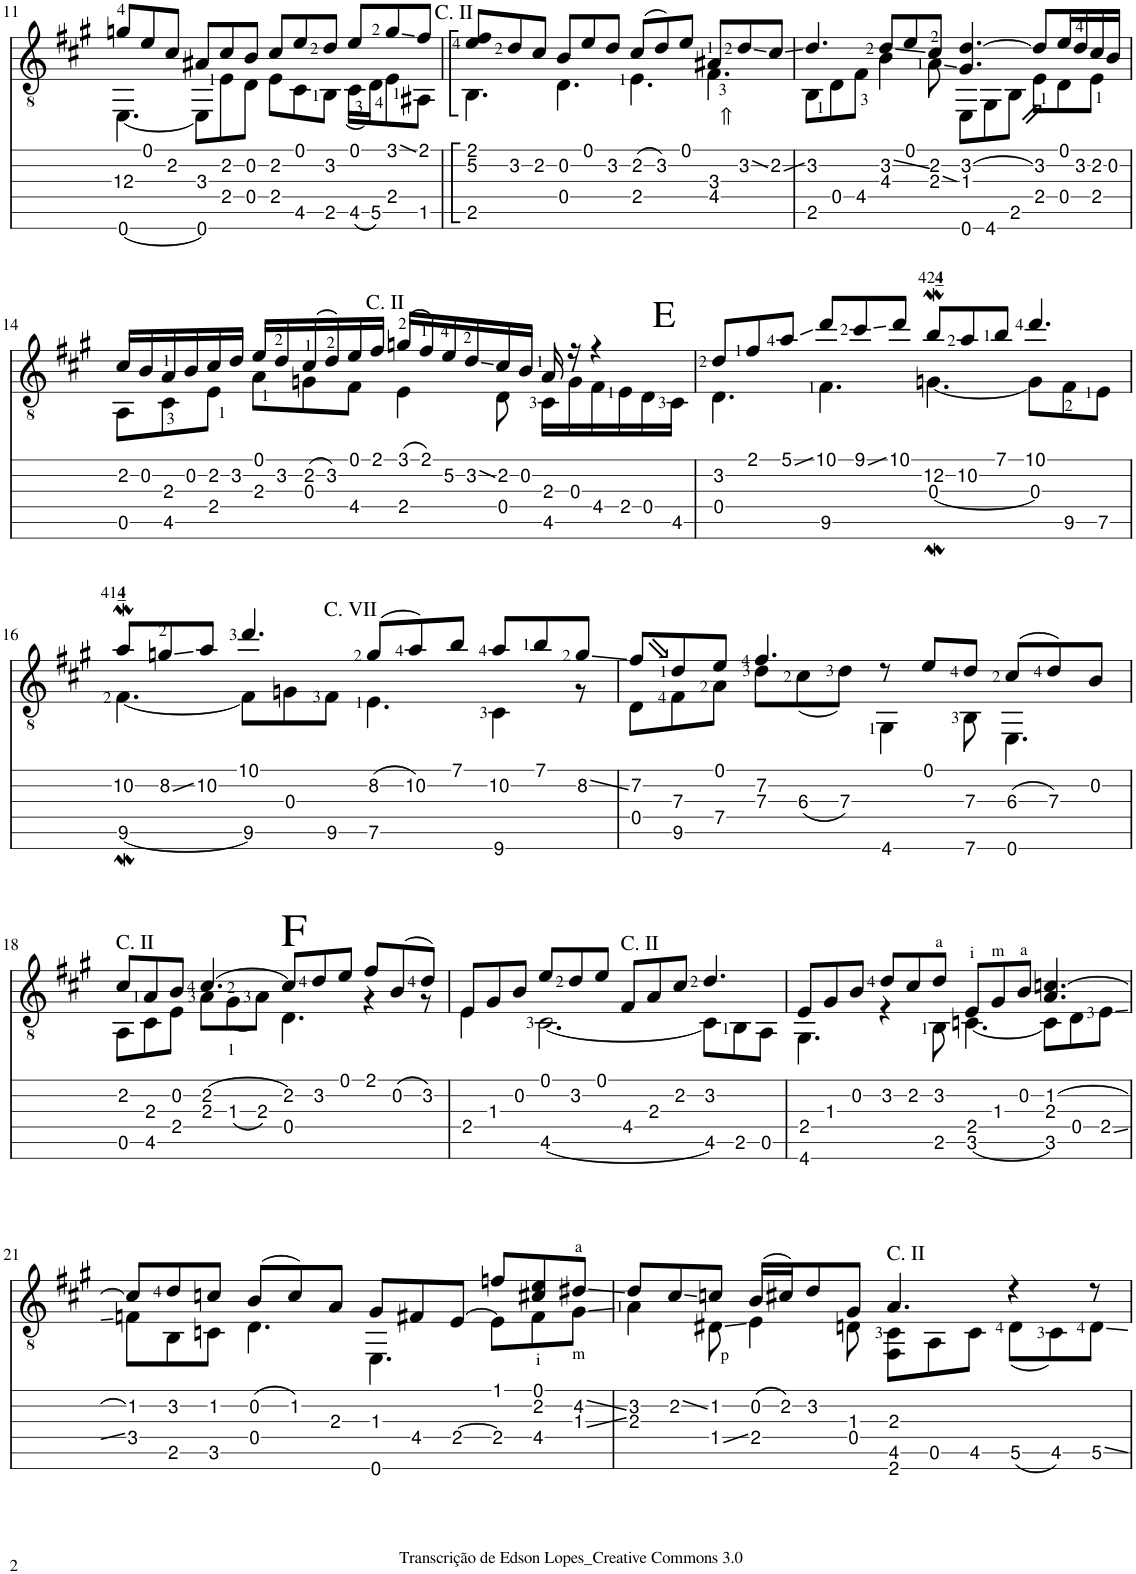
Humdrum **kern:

**kern	**kern
*part1	*part1
*staff2	*staff1
*I"Guitar	*
*I'Guit.	*
!!LO:PB:g=z
*	*clefGv2
*k[f#c#g#]	*k[f#c#g#]
*M12/8	*M12/8
=11	=11
*^	*^
8gL	[4.EE	8gn/L	[4.EE\
8e	.	8e/	.
8c#J	.	8c#/J	.
8A#L	8EEL]	8A#X/L	8EE\L]
8c#	8E	8c#/	8E\
8BJ	8DJ	8B/J	8D\J
8c#L	8EL	8c#/L	8E\L
8e	8C#	8e/	8C#\
8dJ	8BBJ	8d/J	8BB\J
8eL	16C#LL	8e/L	(16C#\LL
.	16DJ	.	16D\J)
8g	8E	8g/	8E\
8f#J	8AA#J	8f#/J	8AA#X\J
=12	=12	=12	=12
!	!	!LO:TX:a:t=C. II	!
8e\ 8f#\L	4.BB	8e/ 8f#/L	4.BB\
8d	.	8d/	.
8c#J	.	8c#/J	.
8BL	4.D	8B/L	4.D\
8e	.	8e/	.
8dJ	.	8d/J	.
8c#L	4.E	(8c#/L	4.E\
8d	.	8d/)	.
8eJ	.	8e/J	.
!	!	!LO:TX:b:t=⇑	!
8A#L	4.F#	8A#X/L	4.F#\
8d	.	8d/	.
8c#J	.	8c#/J	.
=13	=13	=13	=13
4.d	8BBL	4.d/	8BB\L
.	8D	.	8D\
.	8F#J	.	8F#\J
8dL	4B	8d/L	4B\
8e	.	8e/	.
8c#J	8A	8c#/J	8A\
4.G# [4.d	8EEL	4.G#/ [4.d/	8EE\L
.	8GG#	.	8GG#\
!	!	!	!LO:TX:b:B:t=⇗
.	8BBJ	.	8BB\J
8dL]	8EL	8d/L]	8E\L
16eL	8D	16e/L	8D\
16d	.	16d/	.
16c#	8EJ	16c#/	8E\J
16BJJ	.	16B/JJ	.
!!LO:LB:g=z	!!
=14	=14	=14	=14
16c#LL	8AAL	16c#/LL	8AA\L
16B	.	16B/	.
16A	8C#	16A/	8C#\
16B	.	16B/	.
16c#	8EJ	16c#/	8E\J
16dJJ	.	16d/JJ	.
16eLL	8AL	16e/LL	8A\L
16d	.	16d/	.
16c#	8G	(16c#/	8Gn\
16d	.	16d/)	.
16e	8F#J	16e/	8F#\J
16f#JJ	.	16f#/JJ	.
!	!	!LO:TX:a:t=C. II	!
16gLL	4E	(16gn/LL	4E\
16f#	.	16f#/)	.
16e	.	16e/	.
16d	.	16d/	.
16c#	8D	16c#/	8D\
16BJJ	.	16B/JJ	.
16A	16C#LL	16A/	16C#\LL
16r	16G	16r	16G\
4r	16F#	4r	16F#\
.	16E	.	16E\
.	16D	.	16D\
.	16C#JJ	.	16C#\JJ
=15	=15	=15	=15
!	!	!LO:TX:a:t=E	!
8dL	4.D	8d/L	4.D\
8f#	.	8f#/	.
8aJ	.	8a/J	.
8ddL	4.F#	8dd/L	4.F#\
8cc#	.	8cc#/	.
8ddJ	.	8dd/J	.
!	!	!LO:TX:a:t=42	!
!	!	!LO:TX:a:B:t=4	!
8bWL	[4.G	8bW/L	[4.Gn\
8a	.	8a/	.
8bJ	.	8b/J	.
4.dd	8GL]	4.dd/	8G\L]
.	8F#	.	8F#\
.	8EJ	.	8E\J
!!LO:LB:g=z	!!
=16	=16	=16	=16
!	!	!LO:TX:a:t=41	!
!	!	!LO:TX:a:B:t=4	!
8awL	[4.F#	8aw/L	[4.F#\
8g	.	8gn/	.
8aJ	.	8a/J	.
4.dd	8F#L]	4.dd/	8F#\L]
.	8G	.	8Gn\
.	8F#J	.	8F#\J
!	!	!LO:TX:a:t=C. VII	!
8gL	4.E	(8g/L	4.E\
8a	.	8a/)	.
8bJ	.	8b/J	.
8aL	4C#	8a/L	4C#\
8b	.	8b/	.
8gJ	8r	8g/J	8r
=17	=17	=17	=17
!	!	!LO:TX:a:B:t=⇘	!
8f#L	8DL	8f#/L	8D\L
8d	8F#	8d/	8F#\
8eJ	8AJ	8e/J	8A\J
4.f#	8dL	4.f#/	8d\L
.	8c#	.	(8c#\
.	8dJ	.	8d\J)
8r	4GG#	8r	4GG#\
8eL	.	8e/L	.
8dJ	8BB	8d/J	8BB\
8c#L	4.EE	(8c#/L	4.EE\
8d	.	8d/)	.
8BJ	.	8B/J	.
!!LO:LB:g=z	!!
=18	=18	=18	=18
!	!	!LO:TX:a:t=C. II	!
8c#L	8AAL	8c#/L	8AA\L
8A	8C#	8A/	8C#\
8BJ	8EJ	8B/J	8E\J
[4.c#	8AL	[4.c#/	8A\L
.	8G#	.	(8G#\
.	8AJ	.	8A\J)
!	!	!LO:TX:a:t=F	!
8c#L]	4.D	8c#/L]	4.D\
8d	.	8d/	.
8eJ	.	8e/J	.
8f#L	4r	8f#/L	4r
8B	.	(8B/	.
8dJ	8r	8d/J)	8r
=19	=19	=19	=19
8EL	4.E	8E/L	4.E\
8G#	.	8G#/	.
8BJ	.	8B/J	.
8eL	[2.C#	8e/L	[2.C#\
8d	.	8d/	.
8eJ	.	8e/J	.
!	!	!LO:TX:a:t=C. II	!
8F#L	.	8F#/L	.
8A	.	8A/	.
8c#J	.	8c#/J	.
4.d	8C#L]	4.d/	8C#\L]
.	8BB	.	8BB\
.	8AAJ	.	8AA\J
=20	=20	=20	=20
8EL	4.GG#	8E/L	4.GG#\
8G#	.	8G#/	.
8BJ	.	8B/J	.
8dL	4r	8d/L	4r
8c#	.	8c#/	.
8dJ	8BB	8d/J	8BB\
8EL	[4.C	8E/L	[4.Cn\
8G#	.	8G#/	.
8BJ	.	8B/J	.
4.A [4.c	8CL]	4.A/ [4.cn/	8C\L]
.	8D	.	8D\
.	8EJ	.	8E\J
!!LO:LB:g=z	!!
=21	=21	=21	=21
8cL]	8FL	8c/L]	8Fn\L
8d	8BB	8d/	8BB\
8cJ	8CJ	8cn/J	8Cn\J
8BL	4.D	(8B/L	4.D\
8c	.	8c/)	.
8AJ	.	8A/J	.
8G#L	4.EE	8G#/L	4.EE\
8F#	.	8F#X/	.
[8EJ	.	[8E/J	.
8fL	8EL]	8fn/L	8E\L]
8c#\ 8e\	8F#	8c#X/ 8e/	8F#\
8d#J	8G#J	8d#X/J	8G#\J
=22	=22	=22	=22
8dL	4A	8d/L	4A\
8c#	.	8c#/	.
8cJ	8D#	8cn/J	8D#X\
16BLL	4E	(16B/LL	4E\
16c#J	.	16c#X/J)	.
8d	.	8d/	.
8G#J	8D	8G#/J	8Dn\
!	!	!LO:TX:a:t=C. II	!
4.A	8FF#\ 8C#\L	4.A/	8FF#\ 8C#\L
.	8AA	.	8AA\
.	8C#J	.	8C#\J
4r	8DL	4r	(8D\L
.	8C#	.	8C#\)
8r	8DJ	8r	8D\J
*v	*v	*	*
*	*v	*v
=	=
*-	*-
